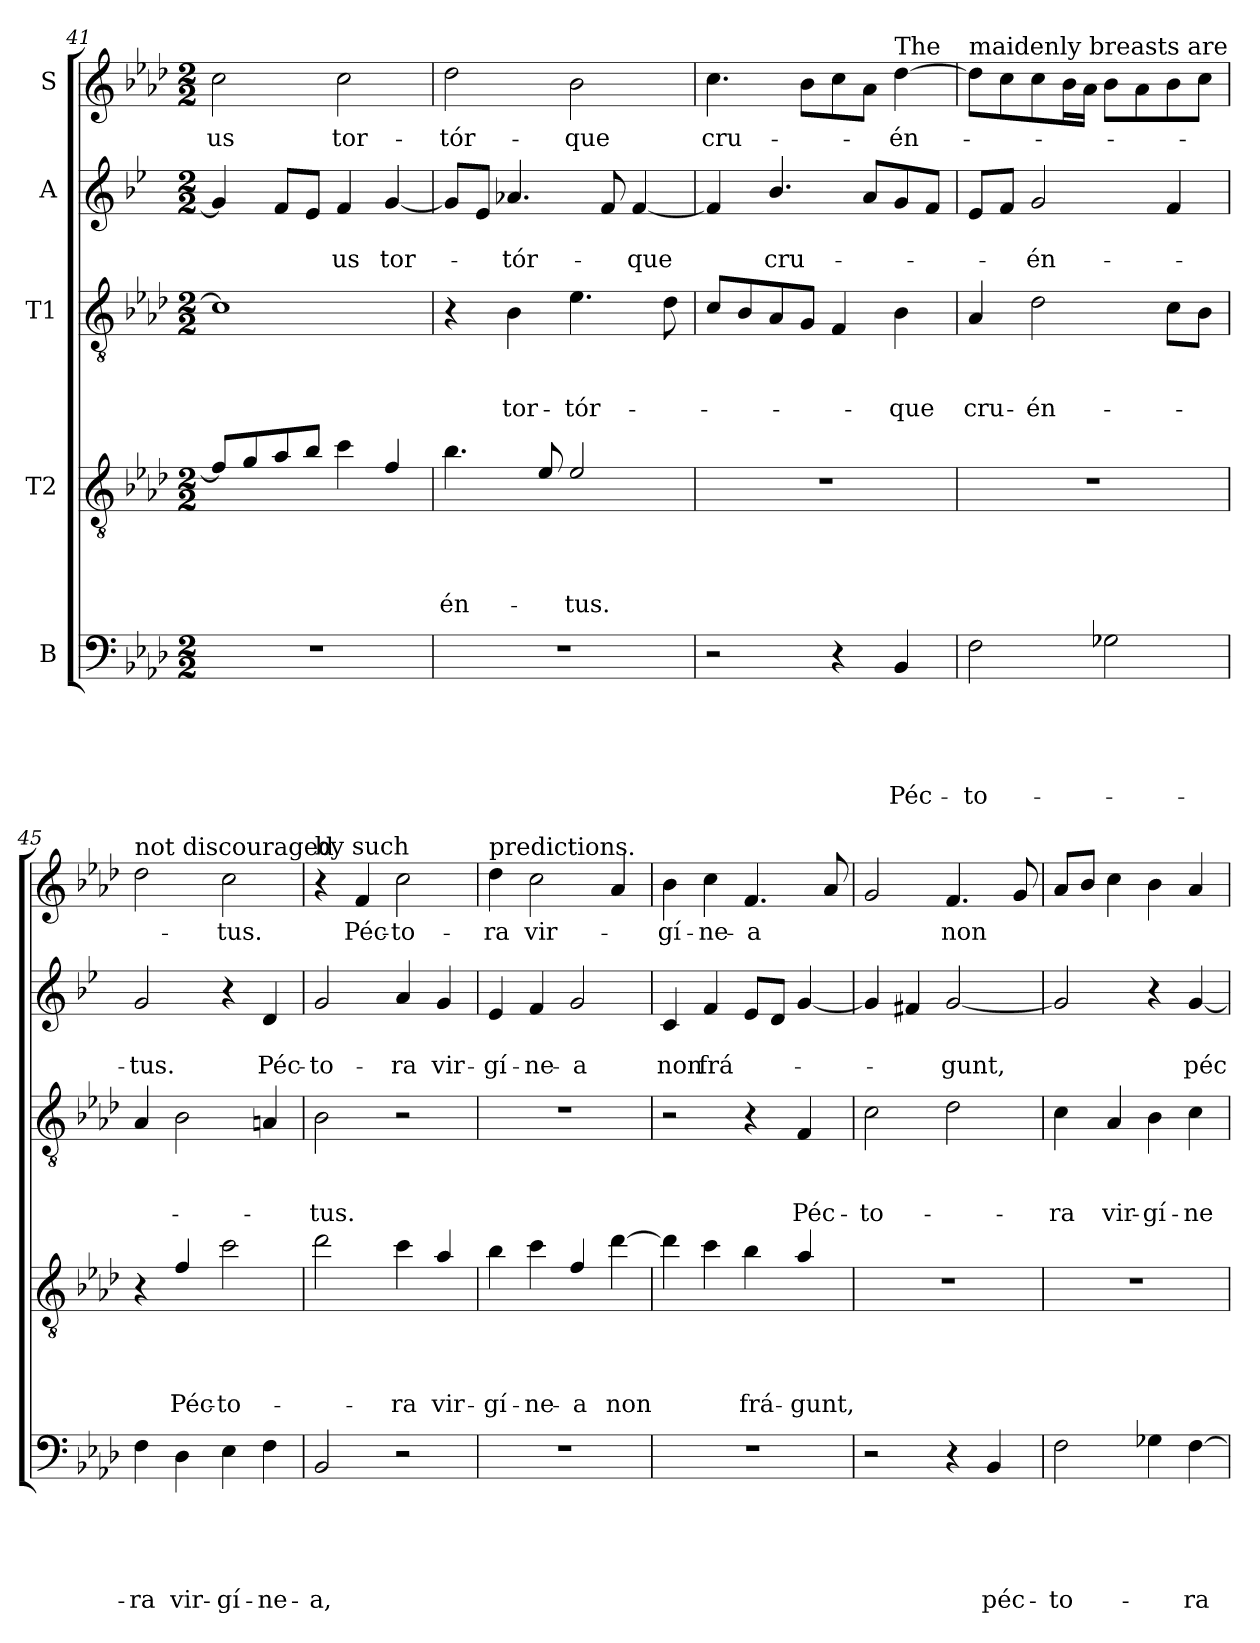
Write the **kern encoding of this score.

**kern	**text	**text	**text	**text	**text	**kern	**text	**text	**text	**text	**kern	**text	**text	**text	**kern	**text	**text	**kern	**text
*part5	*part5	*part5	*part5	*part5	*part5	*part4	*part4	*part4	*part4	*part4	*part3	*part3	*part3	*part3	*part2	*part2	*part2	*part1	*part1
*staff5	*staff5	*staff5	*staff5	*staff5	*staff5	*staff4	*staff4	*staff4	*staff4	*staff4	*staff3	*staff3	*staff3	*staff3	*staff2	*staff2	*staff2	*staff1	*staff1
*I"B	*	*	*	*	*	*I"T2	*	*	*	*	*I"T1	*	*	*	*I"A	*	*	*I"S	*
*clefF4	*	*	*	*	*	*clefGv2	*	*	*	*	*clefGv2	*	*	*	*clefG2	*	*	*clefG2	*
*	*	*	*	*	*	*ITrd8c14	*	*	*	*	*	*	*	*	*ITrd1c2	*	*	*	*
*k[b-e-a-d-]	*	*	*	*	*	*k[b-e-a-d-]	*	*	*	*	*k[b-e-a-d-]	*	*	*	*k[b-e-a-d-]	*	*	*k[b-e-a-d-]	*
*A-:	*	*	*	*	*	*A-:	*	*	*	*	*A-:	*	*	*	*A-:	*	*	*A-:	*
*M2/2	*	*	*	*	*	*M2/2	*	*	*	*	*M2/2	*	*	*	*M2/2	*	*	*M2/2	*
=41	=41	=41	=41	=41	=41	=41	=41	=41	=41	=41	=41	=41	=41	=41	=41	=41	=41	=41	=41
!	!	!	!	!	!	!	!	!	!	!	!	!	!	!	!	!	!	!	!LO:LY:b
1r	.	.	.	.	.	8F/L]	.	.	.	.	1c]	.	.	.	4f/]	.	.	2cc\	-us
.	.	.	.	.	.	8G/	.	.	.	.	.	.	.	.	.	.	.	.	.
.	.	.	.	.	.	8A-/	.	.	.	.	.	.	.	.	8e-/L	.	.	.	.
.	.	.	.	.	.	8B-/J	.	.	.	.	.	.	.	.	8d-/J	.	.	.	.
!	!	!	!	!	!	!	!	!	!	!	!	!	!	!	!	!	!LO:LY:b	!	!LO:LY:b
.	.	.	.	.	.	4c\	.	.	.	.	.	.	.	.	4e-/	.	-us	2cc\	tor-
!	!	!	!	!	!	!	!	!	!	!	!	!	!	!	!	!	!LO:LY:b	!	!
.	.	.	.	.	.	4F/	.	.	.	.	.	.	.	.	[4f/	.	tor-	.	.
!!LO:LB:g=z
=42	=42	=42	=42	=42	=42	=42	=42	=42	=42	=42	=42	=42	=42	=42	=42	=42	=42	=42	=42
!	!	!	!	!	!	!	!	!	!	!LO:LY:b	!	!	!	!	!	!	!	!	!LO:LY:b
1r	.	.	.	.	.	4.B-\	.	.	.	-én-	4r	.	.	.	8f/L]	.	.	2dd-\	-tór-
.	.	.	.	.	.	.	.	.	.	.	.	.	.	.	8d-/J	.	.	.	.
!	!	!	!	!	!	!	!	!	!	!	!	!	!	!LO:LY:b	!	!	!LO:LY:b	!	!
.	.	.	.	.	.	.	.	.	.	.	4B-\	.	.	tor-	4.g-X/	.	-tór-	.	.
.	.	.	.	.	.	8E-/	.	.	.	.	.	.	.	.	.	.	.	.	.
!	!	!	!	!	!	!	!	!	!	!LO:LY:b	!	!	!	!LO:LY:b	!	!	!	!	!LO:LY:b
.	.	.	.	.	.	2E-/	.	.	.	-tus.	4.e-\	.	.	-tór-	.	.	.	2b-\	-que
.	.	.	.	.	.	.	.	.	.	.	.	.	.	.	8e-/	.	.	.	.
!	!	!	!	!	!	!	!	!	!	!	!	!	!	!	!	!	!LO:LY:b	!	!
.	.	.	.	.	.	.	.	.	.	.	.	.	.	.	[4e-/	.	-que	.	.
.	.	.	.	.	.	.	.	.	.	.	8d-\	.	.	.	.	.	.	.	.
=43	=43	=43	=43	=43	=43	=43	=43	=43	=43	=43	=43	=43	=43	=43	=43	=43	=43	=43	=43
!	!	!	!	!	!	!	!	!	!	!	!	!	!	!	!	!	!	!	!LO:LY:b
2r	.	.	.	.	.	1r	.	.	.	.	8c/L	.	.	.	4e-/]	.	.	4.cc\	cru-
.	.	.	.	.	.	.	.	.	.	.	8B-/	.	.	.	.	.	.	.	.
!	!	!	!	!	!	!	!	!	!	!	!	!	!	!	!	!	!LO:LY:b	!	!
.	.	.	.	.	.	.	.	.	.	.	8A-/	.	.	.	4.a-/	.	cru-	.	.
.	.	.	.	.	.	.	.	.	.	.	8G/J	.	.	.	.	.	.	8b-\L	.
4r	.	.	.	.	.	.	.	.	.	.	4F/	.	.	.	.	.	.	8cc\	.
.	.	.	.	.	.	.	.	.	.	.	.	.	.	.	8g/L	.	.	8a-\J	.
!	!	!	!	!	!	!	!	!	!	!	!	!	!	!	!	!	!	!LO:TX:a:t=The	!
!	!	!	!	!	!LO:LY:b	!	!	!	!	!	!	!	!	!LO:LY:b	!	!	!	!	!LO:LY:b
4BB-/	.	.	.	.	Péc-	.	.	.	.	.	4B-\	.	.	-que	8f/	.	.	[4dd-\	-én-
.	.	.	.	.	.	.	.	.	.	.	.	.	.	.	8e-/J	.	.	.	.
=44	=44	=44	=44	=44	=44	=44	=44	=44	=44	=44	=44	=44	=44	=44	=44	=44	=44	=44	=44
!	!	!	!	!	!	!	!	!	!	!	!	!	!	!	!	!	!	!LO:TX:a:t=maidenly breasts are	!
!	!	!	!	!	!LO:LY:b	!	!	!	!	!	!	!	!	!LO:LY:b	!	!	!	!	!
2F\	.	.	.	.	-to-	1r	.	.	.	.	4A-/	.	.	cru-	8d-/L	.	.	8dd-\L]	.
.	.	.	.	.	.	.	.	.	.	.	.	.	.	.	8e-/J	.	.	8cc\	.
!	!	!	!	!	!	!	!	!	!	!	!	!	!	!LO:LY:b	!	!	!LO:LY:b	!	!
.	.	.	.	.	.	.	.	.	.	.	2d-\	.	.	-én-	2f/	.	-én-	8cc\	.
.	.	.	.	.	.	.	.	.	.	.	.	.	.	.	.	.	.	16b-\L	.
.	.	.	.	.	.	.	.	.	.	.	.	.	.	.	.	.	.	16a-\JJ	.
2G-X\	.	.	.	.	.	.	.	.	.	.	.	.	.	.	.	.	.	8b-\L	.
.	.	.	.	.	.	.	.	.	.	.	.	.	.	.	.	.	.	8a-\	.
.	.	.	.	.	.	.	.	.	.	.	8c\L	.	.	.	4e-/	.	.	8b-\	.
.	.	.	.	.	.	.	.	.	.	.	8B-\J	.	.	.	.	.	.	8cc\J	.
=45	=45	=45	=45	=45	=45	=45	=45	=45	=45	=45	=45	=45	=45	=45	=45	=45	=45	=45	=45
!	!	!	!	!	!	!	!	!	!	!	!	!	!	!	!	!	!	!LO:TX:a:t=not discouraged	!
!	!	!	!	!	!LO:LY:b	!	!	!	!	!	!	!	!	!	!	!	!LO:LY:b	!	!
4F\	.	.	.	.	-ra	4r	.	.	.	.	4A-/	.	.	.	2f/	.	-tus.	2dd-\	.
!	!	!	!	!	!LO:LY:b	!	!	!	!	!LO:LY:b	!	!	!	!	!	!	!	!	!
4D-\	.	.	.	.	vir-	4F/	.	.	.	Péc-	2B-\	.	.	.	.	.	.	.	.
!	!	!	!	!	!LO:LY:b	!	!	!	!	!LO:LY:b	!	!	!	!	!	!	!	!	!LO:LY:b
4E-\	.	.	.	.	-gí-	2c\	.	.	.	-to-	.	.	.	.	4r	.	.	2cc\	-tus.
!	!	!	!	!	!LO:LY:b	!	!	!	!	!	!	!	!	!	!	!	!LO:LY:b	!	!
4F\	.	.	.	.	-ne-	.	.	.	.	.	4A/	.	.	.	4c/	.	Péc-	.	.
=46	=46	=46	=46	=46	=46	=46	=46	=46	=46	=46	=46	=46	=46	=46	=46	=46	=46	=46	=46
!	!	!	!	!	!	!	!	!	!	!	!	!	!	!	!	!	!	!LO:TX:a:t=by such	!
!	!	!	!	!	!LO:LY:b	!	!	!	!	!	!	!	!	!LO:LY:b	!	!	!LO:LY:b	!	!
2BB-/	.	.	.	.	-a,	2d-\	.	.	.	.	2B-\	.	.	-tus.	2f/	.	-to-	4r	.
!	!	!	!	!	!	!	!	!	!	!	!	!	!	!	!	!	!	!	!LO:LY:b
.	.	.	.	.	.	.	.	.	.	.	.	.	.	.	.	.	.	4f/	Péc-
!	!	!	!	!	!	!	!	!	!	!LO:LY:b	!	!	!	!	!	!	!LO:LY:b	!	!LO:LY:b
2r	.	.	.	.	.	4c\	.	.	.	-ra	2r	.	.	.	4g/	.	-ra	2cc\	-to-
!	!	!	!	!	!	!	!	!	!	!LO:LY:b	!	!	!	!	!	!	!LO:LY:b	!	!
.	.	.	.	.	.	4A-/	.	.	.	vir-	.	.	.	.	4f/	.	vir-	.	.
!!LO:PB:g=z
=47	=47	=47	=47	=47	=47	=47	=47	=47	=47	=47	=47	=47	=47	=47	=47	=47	=47	=47	=47
!	!	!	!	!	!	!	!	!	!	!	!	!	!	!	!	!	!	!LO:TX:a:t=predictions.	!
!	!	!	!	!	!	!	!	!	!	!LO:LY:b	!	!	!	!	!	!	!LO:LY:b	!	!LO:LY:b
1r	.	.	.	.	.	4B-\	.	.	.	-gí-	1r	.	.	.	4d-/	.	-gí-	4dd-\	-ra
!	!	!	!	!	!	!	!	!	!	!LO:LY:b	!	!	!	!	!	!	!LO:LY:b	!	!LO:LY:b
.	.	.	.	.	.	4c\	.	.	.	-ne-	.	.	.	.	4e-/	.	-ne-	2cc\	vir-
!	!	!	!	!	!	!	!	!	!	!LO:LY:b	!	!	!	!	!	!	!LO:LY:b	!	!
.	.	.	.	.	.	4F/	.	.	.	-a	.	.	.	.	2f/	.	-a	.	.
!	!	!	!	!	!	!	!	!	!	!LO:LY:b	!	!	!	!	!	!	!	!	!
.	.	.	.	.	.	[4d-\	.	.	.	non	.	.	.	.	.	.	.	4a-/	.
=48	=48	=48	=48	=48	=48	=48	=48	=48	=48	=48	=48	=48	=48	=48	=48	=48	=48	=48	=48
!	!	!	!	!	!	!	!	!	!	!	!	!	!	!	!	!	!LO:LY:b	!	!LO:LY:b
1r	.	.	.	.	.	4d-\]	.	.	.	.	2r	.	.	.	4B-/	.	non	4b-\	-gí-
!	!	!	!	!	!	!	!	!	!	!	!	!	!	!	!	!	!LO:LY:b	!	!LO:LY:b
.	.	.	.	.	.	4c\	.	.	.	.	.	.	.	.	4e-/	.	frá-	4cc\	-ne-
!	!	!	!	!	!	!	!	!	!	!LO:LY:b	!	!	!	!	!	!	!	!	!LO:LY:b
.	.	.	.	.	.	4B-\	.	.	.	frá-	4r	.	.	.	8d-/L	.	.	4.f/	-a
.	.	.	.	.	.	.	.	.	.	.	.	.	.	.	8c/J	.	.	.	.
!	!	!	!	!	!	!	!	!	!	!LO:LY:b	!	!	!	!LO:LY:b	!	!	!	!	!
.	.	.	.	.	.	4A-/	.	.	.	-gunt,	4F/	.	.	Péc-	[4f/	.	.	.	.
.	.	.	.	.	.	.	.	.	.	.	.	.	.	.	.	.	.	8a-/	.
=49	=49	=49	=49	=49	=49	=49	=49	=49	=49	=49	=49	=49	=49	=49	=49	=49	=49	=49	=49
!	!	!	!	!	!	!	!	!	!	!	!	!	!	!LO:LY:b	!	!	!	!	!
2r	.	.	.	.	.	1r	.	.	.	.	2c\	.	.	-to-	4f/]	.	.	2g/	.
.	.	.	.	.	.	.	.	.	.	.	.	.	.	.	4e/	.	.	.	.
!	!	!	!	!	!	!	!	!	!	!	!	!	!	!	!	!	!LO:LY:b	!	!LO:LY:b
4r	.	.	.	.	.	.	.	.	.	.	2d-\	.	.	.	[2f/	.	-gunt,	4.f/	non
!	!	!	!	!	!LO:LY:b	!	!	!	!	!	!	!	!	!	!	!	!	!	!
4BB-/	.	.	.	.	péc-	.	.	.	.	.	.	.	.	.	.	.	.	.	.
.	.	.	.	.	.	.	.	.	.	.	.	.	.	.	.	.	.	8g/	.
=50	=50	=50	=50	=50	=50	=50	=50	=50	=50	=50	=50	=50	=50	=50	=50	=50	=50	=50	=50
!	!	!	!	!	!LO:LY:b	!	!	!	!	!	!	!	!	!LO:LY:b	!	!	!	!	!
2F\	.	.	.	.	-to-	1r	.	.	.	.	4c\	.	.	-ra	2f/]	.	.	8a-/L	.
.	.	.	.	.	.	.	.	.	.	.	.	.	.	.	.	.	.	8b-/J	.
!	!	!	!	!	!	!	!	!	!	!	!	!	!	!LO:LY:b	!	!	!	!	!
.	.	.	.	.	.	.	.	.	.	.	4A-/	.	.	vir-	.	.	.	4cc\	.
!	!	!	!	!	!	!	!	!	!	!	!	!	!	!LO:LY:b	!	!	!	!	!
4G-\	.	.	.	.	.	.	.	.	.	.	4B-\	.	.	-gí-	4r	.	.	4b-\	.
!	!	!	!	!	!LO:LY:b	!	!	!	!	!	!	!	!	!LO:LY:b	!	!	!LO:LY:b	!	!
[4F\	.	.	.	.	-ra	.	.	.	.	.	4c\	.	.	-ne-	[4f/	.	péc-	4a-/	.
=	=	=	=	=	=	=	=	=	=	=	=	=	=	=	=	=	=	=	=
*-	*-	*-	*-	*-	*-	*-	*-	*-	*-	*-	*-	*-	*-	*-	*-	*-	*-	*-	*-
